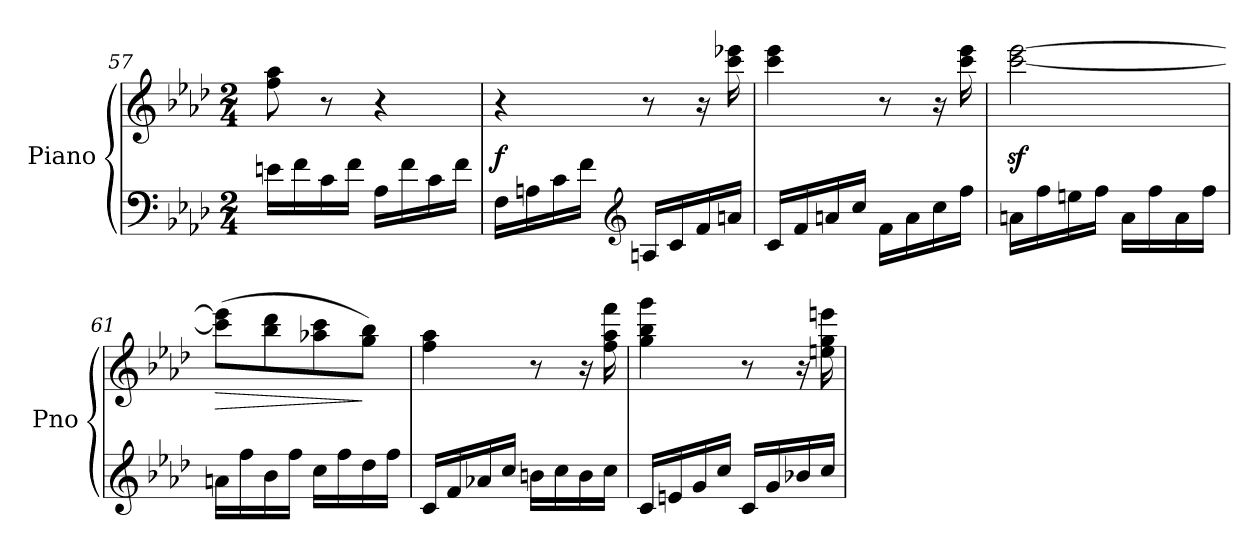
**kern	**kern	**dynam
*part1	*part1	*part1
*staff2	*staff1	*staff1/2
*I"Piano	*	*
*I'Pno	*	*
*clefF4	*clefG2	*
*k[b-e-a-d-]	*k[b-e-a-d-]	*
*M2/4	*M2/4	*
=57	=57	=57
16en\LL	8ff\ 8aa-\	.
16f\	.	.
16c\	8r	.
16f\JJ	.	.
16A-\LL	4r	.
16f\	.	.
16c\	.	.
16f\JJ	.	.
=58	=58	=58
!	!	!LO:DY:a=2
16F\LL	4r	f
16An\	.	.
16c\	.	.
16f\JJ	.	.
*clefG2	*	*
16An/LL	8r	.
16c/	.	.
16f/	16r	.
16an/JJ	16ccc\ 16eee-X\	.
=59	=59	=59
16c/LL	4ccc\ 4eee-\	.
16f/	.	.
16an/	.	.
16cc/JJ	.	.
16f\LL	8r	.
16a\	.	.
16cc\	16r	.
16ff\JJ	16ccc\ 16eee-\	.
!!LO:LB:g=z
=60	=60	=60
16an\LL	[2ccc\z< [2eee-\z<	.
16ff\	.	.
16een\	.	.
16ff\JJ	.	.
16a\LL	.	.
16ff\	.	.
16a\	.	.
16ff\JJ	.	.
=61	=61	=61
!	!	!LO:HP:b
16an\LL	(8ccc\] 8eee-\]L	>
16ff\	.	.
16b-\	8bb-\ 8ddd-\	.
16ff\JJ	.	.
16cc\LL	8aa-X\ 8ccc\	.
16ff\	.	.
16dd-\	8gg\ 8bb-\J)	]
16ff\JJ	.	.
=62	=62	=62
16c/LL	4ff\ 4aa-\	.
16f/	.	.
16a-X/	.	.
16cc/JJ	.	.
16bn\LL	8r	.
16cc\	.	.
16b\	16r	.
16cc\JJ	16ff\ 16aa-\ 16fff\	.
=63	=63	=63
16c/LL	4gg\ 4bb-\ 4ggg\	.
16en/	.	.
16g/	.	.
16cc/JJ	.	.
16c/LL	8r	.
16g/	.	.
16b-X/	16r	.
16cc/JJ	16een\ 16gg\ 16eeen\	.
=	=	=
*-	*-	*-
